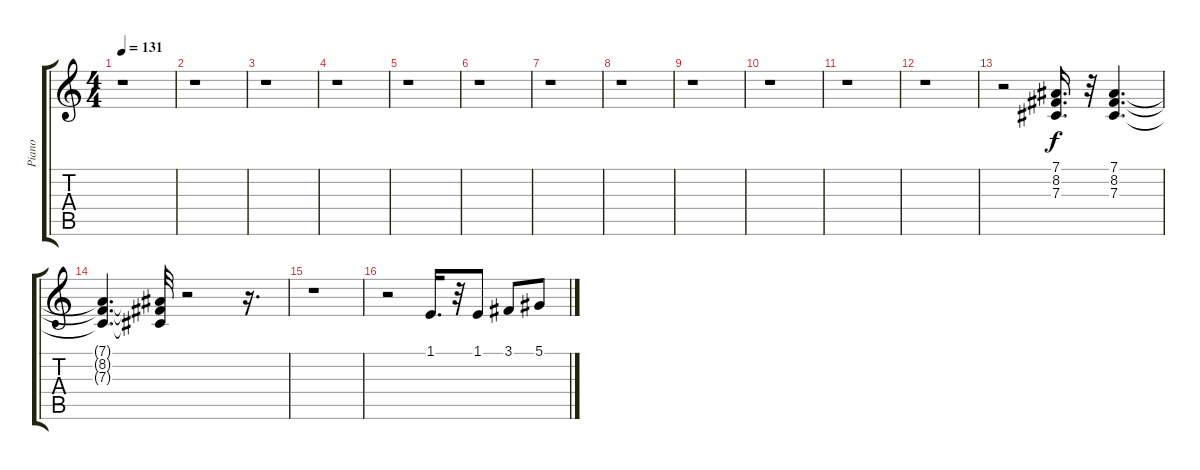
\track ("Piano" "Piano") {instrument choiraahs}
\staff {score tabs}
\tuning (Eb4 Bb3 Gb3 Db3 Ab2 Eb2) {hide}
\ts (4 4)
\tempo 131
\clef g2
\ks c
r.1{dy f} |
r.1 |
r.1 |
r.1 |
r.1 |
r.1 |
r.1 |
r.1 |
r.1 |
r.1 |
r.1 |
r.1 |
r.2 (7.1 8.2 7.3).16{d} r.32 (7.1 8.2 7.3).4{d} |
(7.1{t} 8.2{t} 7.3{t}).4{d} (7.1{t} 8.2{t} 7.3{t}).32 r.2 r.16{d} |
r.1 |
r.2 1.1.16{d} r.32 1.1.8 3.1.8 5.1.8
